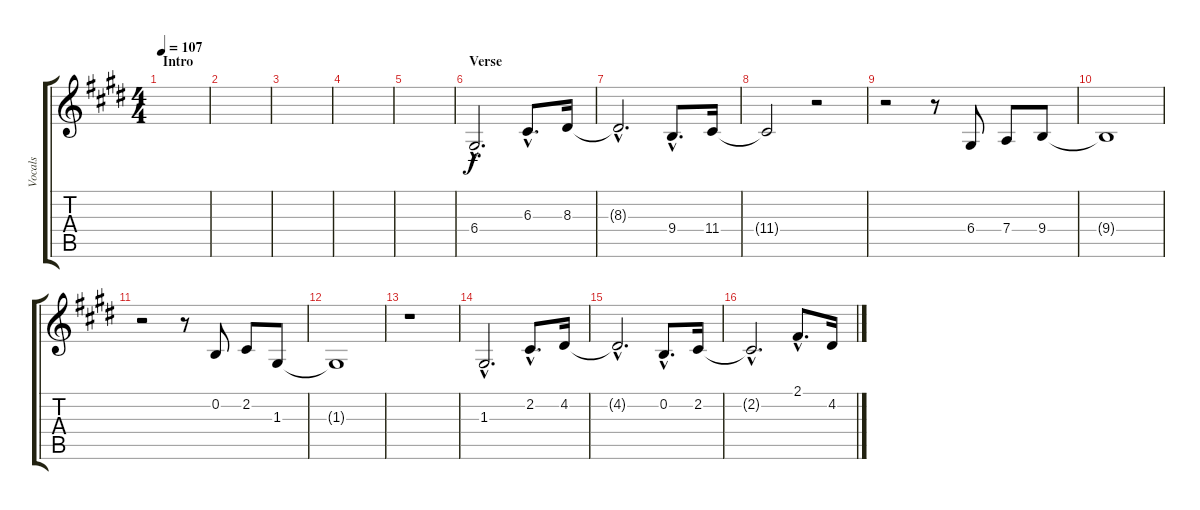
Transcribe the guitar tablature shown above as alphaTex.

\track ("Vocals" "Vocals") {instrument flute}
\staff {score tabs}
\tuning (E4 B3 G3 D3 A2 E2) {hide}
\ts (4 4)
\section ("" "Intro")
\tempo 107
\clef g2
\ks c#minor
|
|
|
|
|
\section ("" "Verse")
6.4{hac}.2{d} 6.3{hac}.8{d} 8.3.16 |
8.3{hac t}.2{d} 9.4{hac}.8{d} 11.4.16 |
11.4{t}.2 r.2 |
r.2 r.8 6.4.8 7.4.8 9.4.8 |
9.4{t}.1 |
r.2 r.8 0.2.8 2.2.8 1.3.8 |
1.3{t}.1 |
r.1 |
1.3{hac}.2{d} 2.2{hac}.8{d} 4.2.16 |
4.2{hac t}.2{d} 0.2{hac}.8{d} 2.2.16 |
2.2{hac t}.2{d} 2.1{hac}.8{d} 4.2.16
